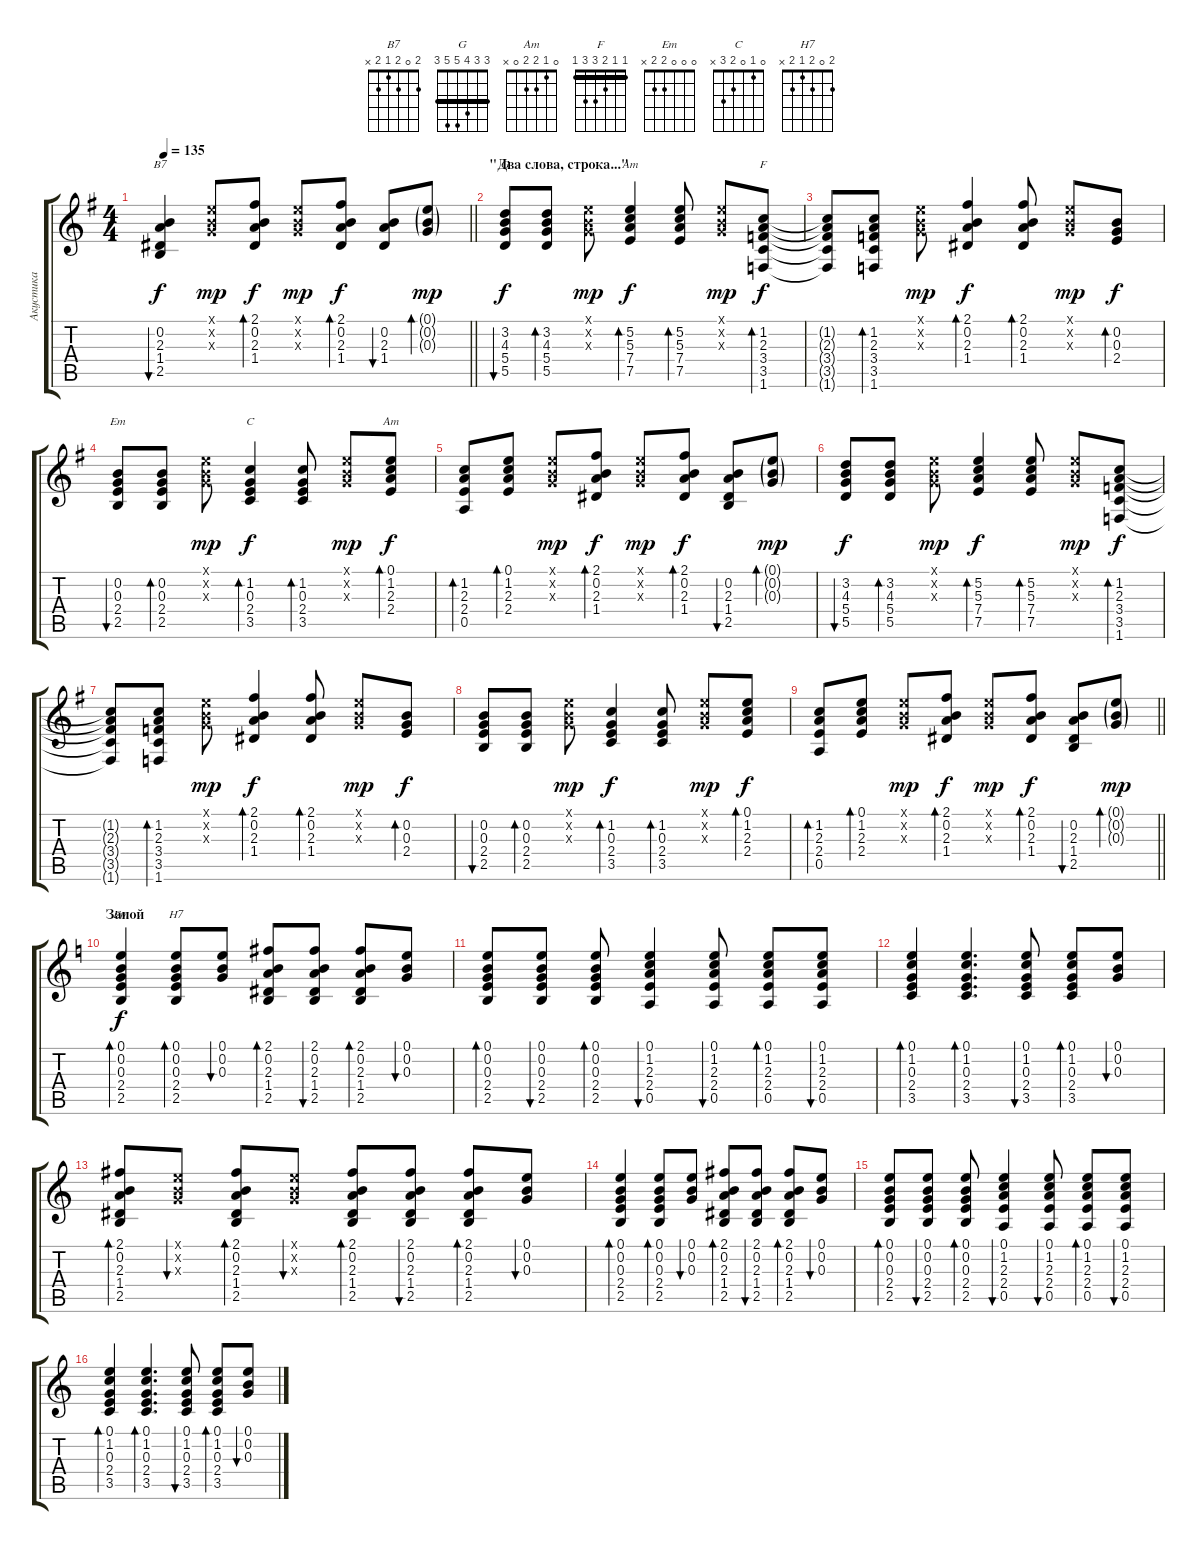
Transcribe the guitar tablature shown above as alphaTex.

\track ("Акустика" "Акустика") {instrument acousticguitarsteel}
\staff {score tabs}
\tuning (E4 B3 G3 D3 A2 E2) {hide}
\chord ("B7" 2 0 2 1 2 x)
\chord ("G" 3 3 4 5 5 3) {barre 3}
\chord ("Am" 5 5 5 7 7 5) {firstfret 5 barre 5}
\chord ("F" 1 1 2 3 3 1) {barre 1}
\chord ("Em" 0 0 0 2 2 0)
\chord ("C" 0 1 0 2 3 x)
\chord ("Am" 0 1 2 2 0 x)
\chord ("Em" 0 0 0 2 2 x)
\chord ("H7" 2 0 2 1 2 x)
\ts (4 4)
\tempo 135
\clef g2
\barLineRight lightlight
\ks eminor
(0.2 2.3 1.4 2.5).4{bu 30 ch "B7" dy f} (0.1{x} 0.2{x} 0.3{x}).8{dy mp} (2.1 0.2 2.3 1.4).8{bd 30 dy f} (0.1{x} 0.2{x} 0.3{x}).8{dy mp} (2.1 0.2 2.3 1.4).8{bd 30 dy f} (0.2 2.3 1.4).8{bu 30} (0.1{g} 0.2{g} 0.3{g}).8{bd 30 dy mp} |
\section ("" "\"Два слова, строка...\"")
(3.2 4.3 5.4 5.5).8{bu 30 ch "G" dy f} (3.2 4.3 5.4 5.5).8{bd 30} (0.1{x} 0.2{x} 0.3{x}).8{dy mp} (5.2 5.3 7.4 7.5).4{bd 30 ch "Am" dy f} (5.2 5.3 7.4 7.5).8{bd 30} (0.1{x} 0.2{x} 0.3{x}).8{dy mp} (1.2 2.3 3.4 3.5 1.6).8{bd 30 ch "F" dy f} |
(1.2{t} 2.3{t} 3.4{t} 3.5{t} 1.6{t}).8 (1.2 2.3 3.4 3.5 1.6).8{bd 30} (0.1{x} 0.2{x} 0.3{x}).8{dy mp} (2.1 0.2 2.3 1.4).4{bd 30 dy f} (2.1 0.2 2.3 1.4).8{bd 30} (0.1{x} 0.2{x} 0.3{x}).8{dy mp} (0.2 0.3 2.4).8{bd 30 dy f} |
(0.2 0.3 2.4 2.5).8{bu 30 ch "Em"} (0.2 0.3 2.4 2.5).8{bd 30} (0.1{x} 0.2{x} 0.3{x}).8{dy mp} (1.2 0.3 2.4 3.5).4{bd 30 ch "C" dy f} (1.2 0.3 2.4 3.5).8{bd 30} (0.1{x} 0.2{x} 0.3{x}).8{dy mp} (0.1 1.2 2.3 2.4).8{bd 30 ch "Am" dy f} |
(1.2 2.3 2.4 0.5).8{bd 30} (0.1 1.2 2.3 2.4).8{bd 30} (0.1{x} 0.2{x} 0.3{x}).8{dy mp} (2.1 0.2 2.3 1.4).8{bd 30 dy f} (0.1{x} 0.2{x} 0.3{x}).8{dy mp} (2.1 0.2 2.3 1.4).8{bd 30 dy f} (0.2 2.3 1.4 2.5).8{bu 30} (0.1{g} 0.2{g} 0.3{g}).8{bd 30 dy mp} |
(3.2 4.3 5.4 5.5).8{bu 30 dy f} (3.2 4.3 5.4 5.5).8{bd 30} (0.1{x} 0.2{x} 0.3{x}).8{dy mp} (5.2 5.3 7.4 7.5).4{bd 30 dy f} (5.2 5.3 7.4 7.5).8{bd 30} (0.1{x} 0.2{x} 0.3{x}).8{dy mp} (1.2 2.3 3.4 3.5 1.6).8{bd 30 dy f} |
(1.2{t} 2.3{t} 3.4{t} 3.5{t} 1.6{t}).8 (1.2 2.3 3.4 3.5 1.6).8{bd 30} (0.1{x} 0.2{x} 0.3{x}).8{dy mp} (2.1 0.2 2.3 1.4).4{bd 30 dy f} (2.1 0.2 2.3 1.4).8{bd 30} (0.1{x} 0.2{x} 0.3{x}).8{dy mp} (0.2 0.3 2.4).8{bd 30 dy f} |
(0.2 0.3 2.4 2.5).8{bu 30} (0.2 0.3 2.4 2.5).8{bd 30} (0.1{x} 0.2{x} 0.3{x}).8{dy mp} (1.2 0.3 2.4 3.5).4{bd 30 dy f} (1.2 0.3 2.4 3.5).8{bd 30} (0.1{x} 0.2{x} 0.3{x}).8{dy mp} (0.1 1.2 2.3 2.4).8{bd 30 dy f} |
\barLineRight lightlight
(1.2 2.3 2.4 0.5).8{bd 30} (0.1 1.2 2.3 2.4).8{bd 30} (0.1{x} 0.2{x} 0.3{x}).8{dy mp} (2.1 0.2 2.3 1.4).8{bd 30 dy f} (0.1{x} 0.2{x} 0.3{x}).8{dy mp} (2.1 0.2 2.3 1.4).8{bd 30 dy f} (0.2 2.3 1.4 2.5).8{bu 30} (0.1{g} 0.2{g} 0.3{g}).8{bd 30 dy mp} |
\section ("" "Запой")
\ks c
(0.1 0.2 0.3 2.4 2.5).4{bd 60 ch "Em" dy f} (0.1 0.2 0.3 2.4 2.5).8{bd 60 ch "H7"} (0.1 0.2 0.3).8{bu 60} (2.1 0.2 2.3 1.4 2.5).8{bd 60} (2.1 0.2 2.3 1.4 2.5).8{bu 60} (2.1 0.2 2.3 1.4 2.5).8{bd 60} (0.1 0.2 0.3).8{bu 60} |
(0.1 0.2 0.3 2.4 2.5).8{bd 60} (0.1 0.2 0.3 2.4 2.5).8{bu 60} (0.1 0.2 0.3 2.4 2.5).8{bd 60} (0.1 1.2 2.3 2.4 0.5).4{bu 60} (0.1 1.2 2.3 2.4 0.5).8{bu 60} (0.1 1.2 2.3 2.4 0.5).8{bd 60} (0.1 1.2 2.3 2.4 0.5).8{bu 60} |
(0.1 1.2 0.3 2.4 3.5).4{bd 60} (0.1 1.2 0.3 2.4 3.5).4{d bd 60} (0.1 1.2 0.3 2.4 3.5).8{bu 60} (0.1 1.2 0.3 2.4 3.5).8{bd 60} (0.1 0.2 0.3).8{bu 60} |
(2.1 0.2 2.3 1.4 2.5).8{bd 60} (0.1{x} 0.2{x} 0.3{x}).8{bu 60} (2.1 0.2 2.3 1.4 2.5).8{bd 60} (0.1{x} 0.2{x} 0.3{x}).8{bu 60} (2.1 0.2 2.3 1.4 2.5).8{bd 60} (2.1 0.2 2.3 1.4 2.5).8{bu 60} (2.1 0.2 2.3 1.4 2.5).8{bd 60} (0.1 0.2 0.3).8{bu 60} |
(0.1 0.2 0.3 2.4 2.5).4{bd 60} (0.1 0.2 0.3 2.4 2.5).8{bd 60} (0.1 0.2 0.3).8{bu 60} (2.1 0.2 2.3 1.4 2.5).8{bd 60} (2.1 0.2 2.3 1.4 2.5).8{bu 60} (2.1 0.2 2.3 1.4 2.5).8{bd 60} (0.1 0.2 0.3).8{bu 60} |
(0.1 0.2 0.3 2.4 2.5).8{bd 60} (0.1 0.2 0.3 2.4 2.5).8{bu 60} (0.1 0.2 0.3 2.4 2.5).8{bd 60} (0.1 1.2 2.3 2.4 0.5).4{bu 60} (0.1 1.2 2.3 2.4 0.5).8{bu 60} (0.1 1.2 2.3 2.4 0.5).8{bd 60} (0.1 1.2 2.3 2.4 0.5).8{bu 60} |
(0.1 1.2 0.3 2.4 3.5).4{bd 60} (0.1 1.2 0.3 2.4 3.5).4{d bd 60} (0.1 1.2 0.3 2.4 3.5).8{bu 60} (0.1 1.2 0.3 2.4 3.5).8{bd 60} (0.1 0.2 0.3).8{bu 60}
